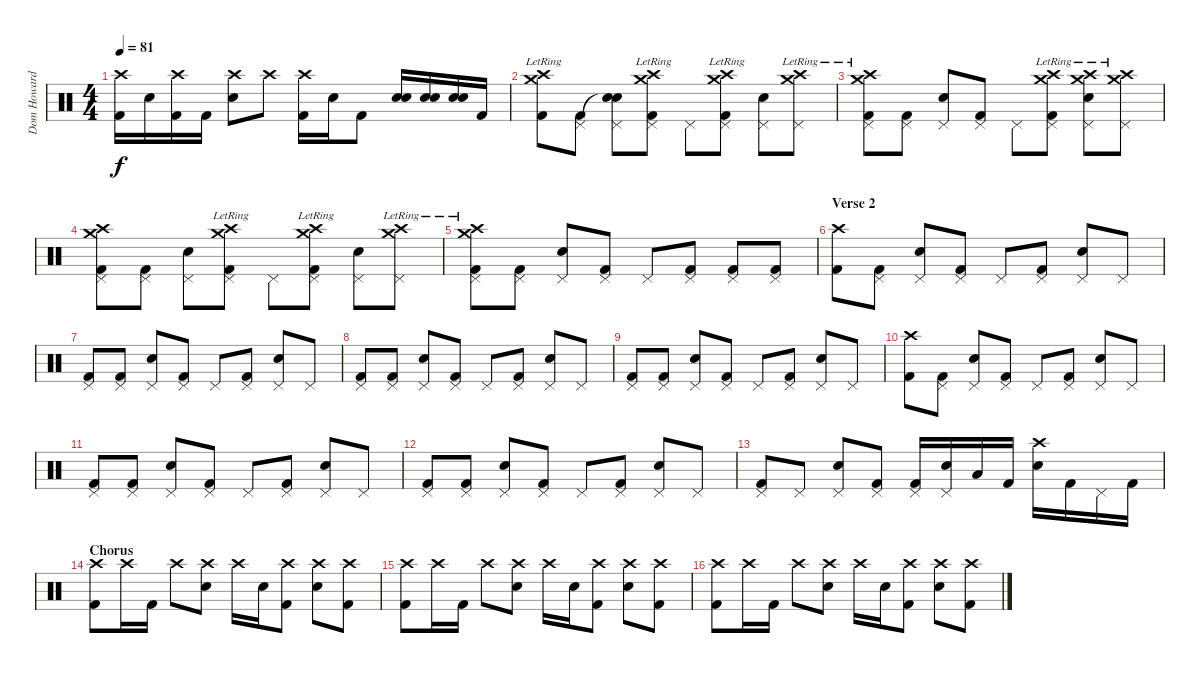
\track ("Dom Howard" "Dom Howard") {instrument percussion}
\staff {score}
\articulation defaults
\ts (4 4)
\tempo 81
\clef neutral
\ks c
("Crash high (hit)" "Kick (hit) 2").16{dy f} "Electric Snare (hit)".16 ("Crash high (hit)" "Kick (hit) 2").16 "Kick (hit) 2".16 ("Crash high (hit)" "Electric Snare (hit)").8 "Crash high (hit)".8 ("Crash high (hit)" "Kick (hit) 2").16 "Electric Snare (hit)".16 "Kick (hit) 2".8 ("Electric Snare (hit)" "Electric Snare (hit)").16 ("Electric Snare (hit)" "Electric Snare (hit)").16 ("Electric Snare (hit)" "Electric Snare (hit)").16 "Kick (hit) 2".16 |
("Crash high (hit)"{lr} "Crash medium (hit)" "Kick (hit) 2").8 ("Pedal Hi-Hat (hit)" "Kick (hit) 2").8 ("Snare (hit)"{t} "Pedal Hi-Hat (hit)" "Electric Snare (hit)").8 ("Crash high (hit)"{lr} "Pedal Hi-Hat (hit)" "Crash medium (hit)" "Kick (hit) 2").8 "Pedal Hi-Hat (hit)".8 ("Crash high (hit)"{lr} "Pedal Hi-Hat (hit)" "Crash medium (hit)" "Kick (hit) 2").8 ("Pedal Hi-Hat (hit)" "Electric Snare (hit)").8 ("Crash high (hit)"{lr} "Pedal Hi-Hat (hit)" "Crash medium (hit)").8 |
("Crash high (hit)"{lr} "Pedal Hi-Hat (hit)" "Crash medium (hit)" "Kick (hit) 2").8 ("Pedal Hi-Hat (hit)" "Kick (hit) 2").8 ("Pedal Hi-Hat (hit)" "Electric Snare (hit)").8 ("Pedal Hi-Hat (hit)" "Kick (hit) 2").8 "Pedal Hi-Hat (hit)".8 ("Crash high (hit)"{lr} "Pedal Hi-Hat (hit)" "Crash medium (hit)" "Kick (hit) 2").8 ("Crash high (hit)"{lr} "Pedal Hi-Hat (hit)" "Crash medium (hit)" "Electric Snare (hit)").8 ("Crash high (hit)"{lr} "Pedal Hi-Hat (hit)" "Crash medium (hit)").8 |
("Crash high (hit)" "Pedal Hi-Hat (hit)" "Crash medium (hit)" "Kick (hit) 2").8 ("Pedal Hi-Hat (hit)" "Kick (hit) 2").8 ("Pedal Hi-Hat (hit)" "Electric Snare (hit)").8 ("Crash high (hit)"{lr} "Pedal Hi-Hat (hit)" "Crash medium (hit)" "Kick (hit) 2").8 "Pedal Hi-Hat (hit)".8 ("Crash high (hit)"{lr} "Pedal Hi-Hat (hit)" "Crash medium (hit)" "Kick (hit) 2").8 ("Pedal Hi-Hat (hit)" "Electric Snare (hit)").8 ("Crash high (hit)"{lr} "Pedal Hi-Hat (hit)" "Crash medium (hit)").8 |
("Crash high (hit)"{lr} "Pedal Hi-Hat (hit)" "Crash medium (hit)" "Kick (hit) 2").8 ("Pedal Hi-Hat (hit)" "Kick (hit) 2").8 ("Pedal Hi-Hat (hit)" "Electric Snare (hit)").8 ("Pedal Hi-Hat (hit)" "Kick (hit) 2").8 "Pedal Hi-Hat (hit)".8 ("Pedal Hi-Hat (hit)" "Kick (hit) 2").8 ("Pedal Hi-Hat (hit)" "Kick (hit) 2").8 ("Pedal Hi-Hat (hit)" "Kick (hit) 2").8 |
\section ("" "Verse 2")
("Crash high (hit)" "Kick (hit) 2").8 ("Pedal Hi-Hat (hit)" "Kick (hit) 2").8 ("Pedal Hi-Hat (hit)" "Electric Snare (hit)").8 ("Pedal Hi-Hat (hit)" "Kick (hit) 2").8 "Pedal Hi-Hat (hit)".8 ("Pedal Hi-Hat (hit)" "Kick (hit) 2").8 ("Pedal Hi-Hat (hit)" "Electric Snare (hit)").8 "Pedal Hi-Hat (hit)".8 |
("Pedal Hi-Hat (hit)" "Kick (hit) 2").8 ("Pedal Hi-Hat (hit)" "Kick (hit) 2").8 ("Pedal Hi-Hat (hit)" "Electric Snare (hit)").8 ("Pedal Hi-Hat (hit)" "Kick (hit) 2").8 "Pedal Hi-Hat (hit)".8 ("Pedal Hi-Hat (hit)" "Kick (hit) 2").8 ("Pedal Hi-Hat (hit)" "Electric Snare (hit)").8 "Pedal Hi-Hat (hit)".8 |
("Pedal Hi-Hat (hit)" "Kick (hit) 2").8 ("Pedal Hi-Hat (hit)" "Kick (hit) 2").8 ("Pedal Hi-Hat (hit)" "Electric Snare (hit)").8 ("Pedal Hi-Hat (hit)" "Kick (hit) 2").8 "Pedal Hi-Hat (hit)".8 ("Pedal Hi-Hat (hit)" "Kick (hit) 2").8 ("Pedal Hi-Hat (hit)" "Electric Snare (hit)").8 "Pedal Hi-Hat (hit)".8 |
("Pedal Hi-Hat (hit)" "Kick (hit) 2").8 ("Pedal Hi-Hat (hit)" "Kick (hit) 2").8 ("Pedal Hi-Hat (hit)" "Electric Snare (hit)").8 ("Pedal Hi-Hat (hit)" "Kick (hit) 2").8 "Pedal Hi-Hat (hit)".8 ("Pedal Hi-Hat (hit)" "Kick (hit) 2").8 ("Pedal Hi-Hat (hit)" "Electric Snare (hit)").8 "Pedal Hi-Hat (hit)".8 |
("Crash high (hit)" "Kick (hit) 2").8 ("Pedal Hi-Hat (hit)" "Kick (hit) 2").8 ("Pedal Hi-Hat (hit)" "Electric Snare (hit)").8 ("Pedal Hi-Hat (hit)" "Kick (hit) 2").8 "Pedal Hi-Hat (hit)".8 ("Pedal Hi-Hat (hit)" "Kick (hit) 2").8 ("Pedal Hi-Hat (hit)" "Electric Snare (hit)").8 "Pedal Hi-Hat (hit)".8 |
("Pedal Hi-Hat (hit)" "Kick (hit) 2").8 ("Pedal Hi-Hat (hit)" "Kick (hit) 2").8 ("Pedal Hi-Hat (hit)" "Electric Snare (hit)").8 ("Pedal Hi-Hat (hit)" "Kick (hit) 2").8 "Pedal Hi-Hat (hit)".8 ("Pedal Hi-Hat (hit)" "Kick (hit) 2").8 ("Pedal Hi-Hat (hit)" "Electric Snare (hit)").8 "Pedal Hi-Hat (hit)".8 |
("Pedal Hi-Hat (hit)" "Kick (hit) 2").8 ("Pedal Hi-Hat (hit)" "Kick (hit) 2").8 ("Pedal Hi-Hat (hit)" "Electric Snare (hit)").8 ("Pedal Hi-Hat (hit)" "Kick (hit) 2").8 "Pedal Hi-Hat (hit)".8 ("Pedal Hi-Hat (hit)" "Kick (hit) 2").8 ("Pedal Hi-Hat (hit)" "Electric Snare (hit)").8 "Pedal Hi-Hat (hit)".8 |
("Pedal Hi-Hat (hit)" "Kick (hit) 2").8 "Pedal Hi-Hat (hit)".8 ("Pedal Hi-Hat (hit)" "Electric Snare (hit)").8 ("Pedal Hi-Hat (hit)" "Kick (hit) 2").8 ("Pedal Hi-Hat (hit)" "Kick (hit) 2").16 ("Pedal Hi-Hat (hit)" "Electric Snare (hit)").16 "Low Tom (hit)".16 "Kick (hit) 2".16 ("Crash high (hit)" "Electric Snare (hit)").16 "Kick (hit) 2".16 "Pedal Hi-Hat (hit)".16 "Kick (hit) 2".16 |
\section ("" "Chorus")
("Crash high (hit)" "Kick (hit) 2").8 "Crash high (hit)".16 "Kick (hit) 2".16 "Crash high (hit)".8 ("Crash high (hit)" "Electric Snare (hit)").8 "Crash high (hit)".16 "Electric Snare (hit)".16 ("Crash high (hit)" "Kick (hit) 2").8 ("Crash high (hit)" "Electric Snare (hit)").8 ("Crash high (hit)" "Kick (hit) 2").8 |
("Crash high (hit)" "Kick (hit) 2").8 "Crash high (hit)".16 "Kick (hit) 2".16 "Crash high (hit)".8 ("Crash high (hit)" "Electric Snare (hit)").8 "Crash high (hit)".16 "Electric Snare (hit)".16 ("Crash high (hit)" "Kick (hit) 2").8 ("Crash high (hit)" "Electric Snare (hit)").8 ("Crash high (hit)" "Kick (hit) 2").8 |
("Crash high (hit)" "Kick (hit) 2").8 "Crash high (hit)".16 "Kick (hit) 2".16 "Crash high (hit)".8 ("Crash high (hit)" "Electric Snare (hit)").8 "Crash high (hit)".16 "Electric Snare (hit)".16 ("Crash high (hit)" "Kick (hit) 2").8 ("Crash high (hit)" "Electric Snare (hit)").8 ("Crash high (hit)" "Kick (hit) 2").8
